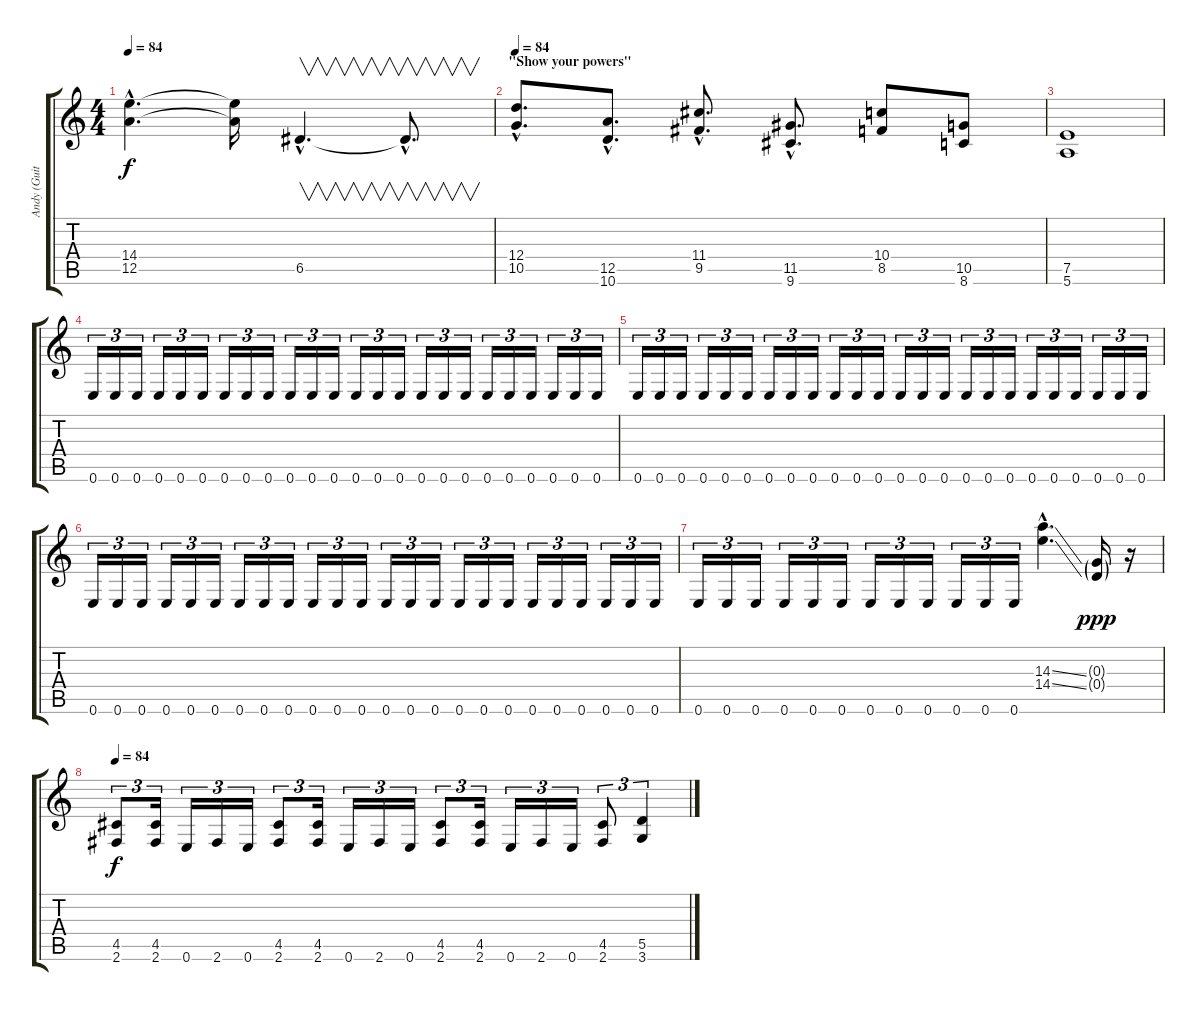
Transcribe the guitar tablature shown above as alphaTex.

\track ("Andy (Guitar)" "Andy (Guit") {instrument distortionguitar}
\staff {score tabs}
\tuning (E4 B3 G3 D3 A2 E2) {hide}
\ts (4 4)
\tempo 84
\clef g2
\ks c
(14.4{hac} 12.5{hac}).4{d dy f} (14.4{t} 12.5{t}).16 6.5{hac}.4{v d} 6.5{hac t}.8{v d} |
\section ("" "\"Show your powers\"")
\tempo 84
(12.4{hac} 10.5{hac}).8{d} (12.5{hac} 10.6{hac}).8{d} (11.4{hac} 9.5{hac}).8{d} (11.5{hac} 9.6{hac}).8{d} (10.4 8.5).8 (10.5 8.6).8 |
(7.5 5.6).1 |
0.6.16{tu (3 2)} 0.6.16{tu (3 2)} 0.6.16{tu (3 2)} 0.6.16{tu (3 2)} 0.6.16{tu (3 2)} 0.6.16{tu (3 2)} 0.6.16{tu (3 2)} 0.6.16{tu (3 2)} 0.6.16{tu (3 2)} 0.6.16{tu (3 2)} 0.6.16{tu (3 2)} 0.6.16{tu (3 2)} 0.6.16{tu (3 2)} 0.6.16{tu (3 2)} 0.6.16{tu (3 2)} 0.6.16{tu (3 2)} 0.6.16{tu (3 2)} 0.6.16{tu (3 2)} 0.6.16{tu (3 2)} 0.6.16{tu (3 2)} 0.6.16{tu (3 2)} 0.6.16{tu (3 2)} 0.6.16{tu (3 2)} 0.6.16{tu (3 2)} |
0.6.16{tu (3 2)} 0.6.16{tu (3 2)} 0.6.16{tu (3 2)} 0.6.16{tu (3 2)} 0.6.16{tu (3 2)} 0.6.16{tu (3 2)} 0.6.16{tu (3 2)} 0.6.16{tu (3 2)} 0.6.16{tu (3 2)} 0.6.16{tu (3 2)} 0.6.16{tu (3 2)} 0.6.16{tu (3 2)} 0.6.16{tu (3 2)} 0.6.16{tu (3 2)} 0.6.16{tu (3 2)} 0.6.16{tu (3 2)} 0.6.16{tu (3 2)} 0.6.16{tu (3 2)} 0.6.16{tu (3 2)} 0.6.16{tu (3 2)} 0.6.16{tu (3 2)} 0.6.16{tu (3 2)} 0.6.16{tu (3 2)} 0.6.16{tu (3 2)} |
0.6.16{tu (3 2)} 0.6.16{tu (3 2)} 0.6.16{tu (3 2)} 0.6.16{tu (3 2)} 0.6.16{tu (3 2)} 0.6.16{tu (3 2)} 0.6.16{tu (3 2)} 0.6.16{tu (3 2)} 0.6.16{tu (3 2)} 0.6.16{tu (3 2)} 0.6.16{tu (3 2)} 0.6.16{tu (3 2)} 0.6.16{tu (3 2)} 0.6.16{tu (3 2)} 0.6.16{tu (3 2)} 0.6.16{tu (3 2)} 0.6.16{tu (3 2)} 0.6.16{tu (3 2)} 0.6.16{tu (3 2)} 0.6.16{tu (3 2)} 0.6.16{tu (3 2)} 0.6.16{tu (3 2)} 0.6.16{tu (3 2)} 0.6.16{tu (3 2)} |
0.6.16{tu (3 2)} 0.6.16{tu (3 2)} 0.6.16{tu (3 2)} 0.6.16{tu (3 2)} 0.6.16{tu (3 2)} 0.6.16{tu (3 2)} 0.6.16{tu (3 2)} 0.6.16{tu (3 2)} 0.6.16{tu (3 2)} 0.6.16{tu (3 2)} 0.6.16{tu (3 2)} 0.6.16{tu (3 2)} (14.3{ss hac} 14.4{ss hac}).4{d} (0.3{g} 0.4{g}).16{dy ppp} r.16 |
\tempo 84
(4.5 2.6).8{tu (3 2) dy f} (4.5 2.6).16{tu (3 2)} 0.6.16{tu (3 2)} 2.6.16{tu (3 2)} 0.6.16{tu (3 2)} (4.5 2.6).8{tu (3 2)} (4.5 2.6).16{tu (3 2)} 0.6.16{tu (3 2)} 2.6.16{tu (3 2)} 0.6.16{tu (3 2)} (4.5 2.6).8{tu (3 2)} (4.5 2.6).16{tu (3 2)} 0.6.16{tu (3 2)} 2.6.16{tu (3 2)} 0.6.16{tu (3 2)} (4.5 2.6).8{tu (3 2)} (5.5 3.6).4{tu (3 2)}
